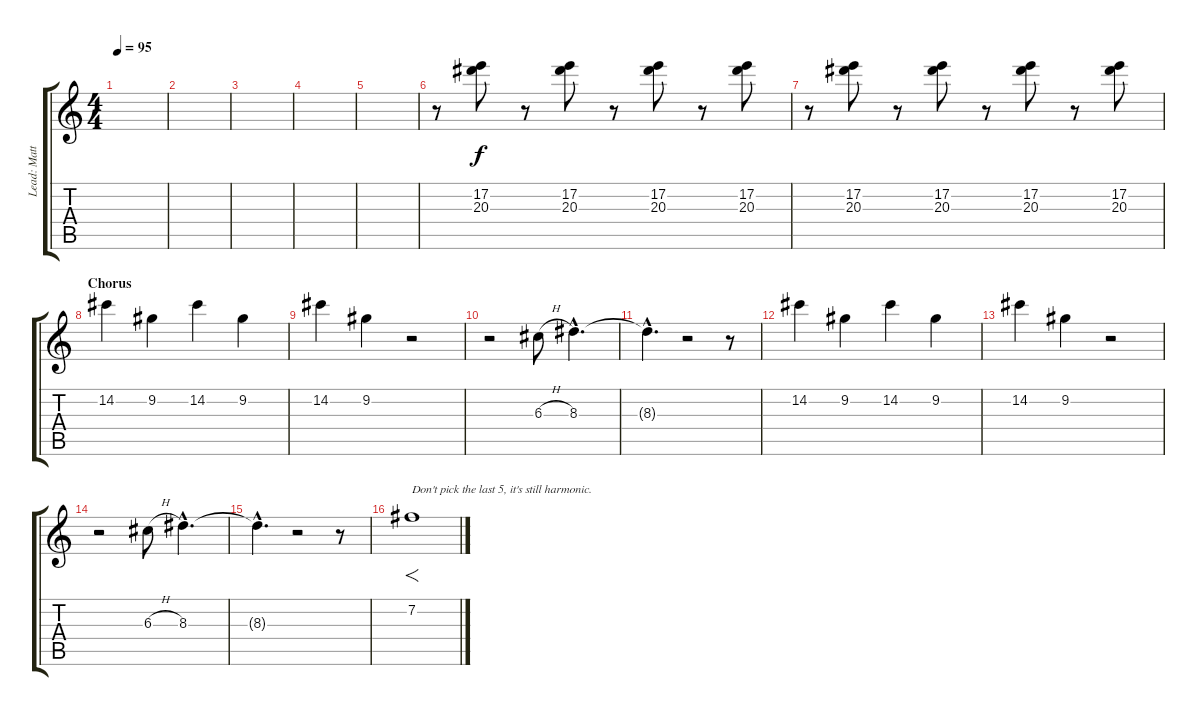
\track ("Lead: Mattias Eklundh" "Lead: Matt") {instrument distortionguitar}
\staff {score tabs}
\tuning (E4 B3 G3 D3 A2 E2) {hide}
\ts (4 4)
\tempo 95
\clef g2
\ks c
|
|
|
|
|
r.8 (17.2 20.3).8 r.8 (17.2 20.3).8 r.8 (17.2 20.3).8 r.8 (17.2 20.3).8 |
r.8 (17.2 20.3).8 r.8 (17.2 20.3).8 r.8 (17.2 20.3).8 r.8 (17.2 20.3).8 |
\section ("" "Chorus")
14.2.4 9.2.4 14.2.4 9.2.4 |
14.2.4 9.2.4 r.2 |
r.2 6.3{h}.8 8.3{hac}.4{d} |
8.3{hac t}.4{d} r.2 r.8 |
14.2.4 9.2.4 14.2.4 9.2.4 |
14.2.4 9.2.4 r.2 |
r.2 6.3{h}.8 8.3{hac}.4{d} |
8.3{hac t}.4{d} r.2 r.8 |
7.2.1{f txt "Don't pick the last 5, it's still harmonic."}
